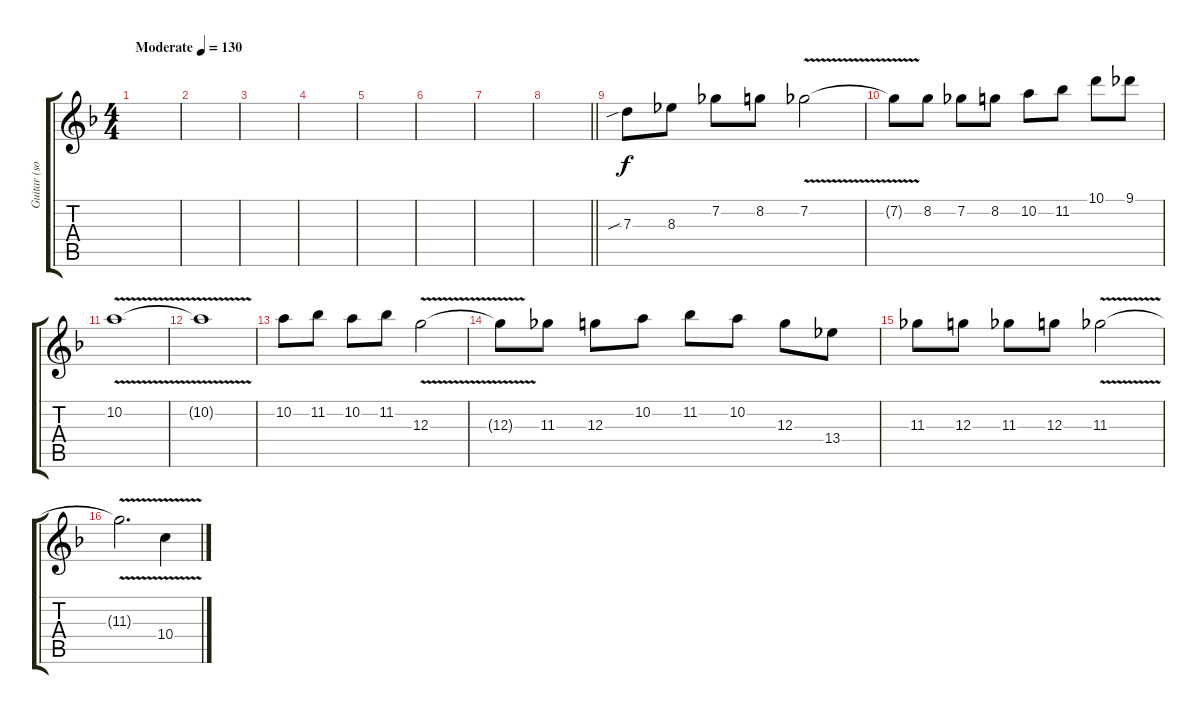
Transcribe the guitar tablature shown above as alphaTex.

\track ("Guitar (solo)" "Guitar (so") {instrument distortionguitar}
\staff {score tabs}
\tuning (E4 B3 G3 D3 A2 E2) {hide}
\ts (4 4)
\section ("" "")
\tempo (130 "Moderate")
\clef g2
\ks dminor
|
|
|
|
|
|
|
\barLineRight lightlight
|
\section ("" "")
7.3{sib}.8{txt ""} 8.3.8 7.2.8 8.2.8 7.2{v}.2 |
7.2{t}.8 8.2.8 7.2.8 8.2.8 10.2.8 11.2.8 10.1.8 9.1.8 |
10.2{v}.1 |
10.2{t}.1 |
10.2.8 11.2.8 10.2.8 11.2.8 12.3{v}.2 |
12.3{t}.8 11.3.8 12.3.8 10.2.8 11.2.8 10.2.8 12.3.8 13.4.8 |
11.3.8 12.3.8 11.3.8 12.3.8 11.3{v}.2 |
11.3{t}.2{d} 10.4{v}.4
